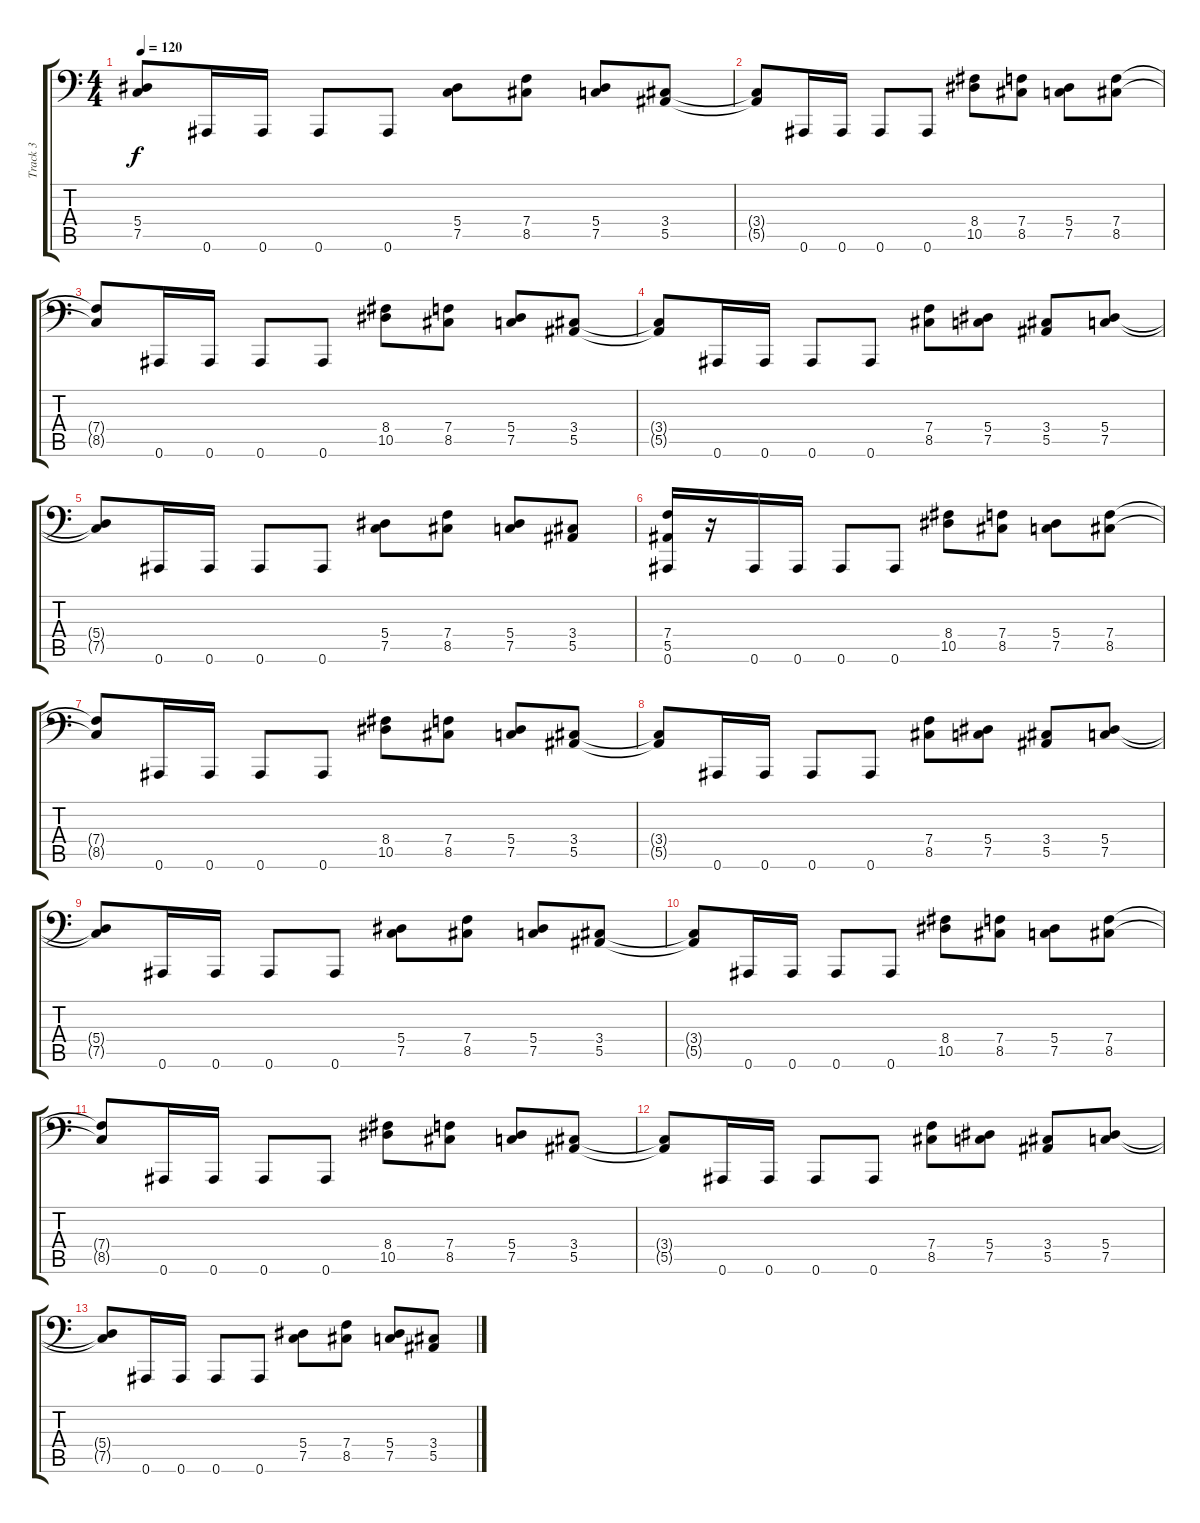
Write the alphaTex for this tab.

\track ("Track 3" "Track 3") {instrument slapbass1}
\staff {score tabs}
\tuning (Db3 Ab2 Eb2 Bb1 F1 Bb0) {hide}
\ts (4 4)
\tempo 120
\clef f4
\ks c
(5.4{t} 7.5{t}).8{dy f} 0.6.16 0.6.16 0.6.8 0.6.8 (5.4 7.5).8 (7.4 8.5).8 (5.4 7.5).8 (3.4 5.5).8 |
(3.4{t} 5.5{t}).8 0.6.16 0.6.16 0.6.8 0.6.8 (8.4 10.5).8 (7.4 8.5).8 (5.4 7.5).8 (7.4 8.5).8 |
(7.4{t} 8.5{t}).8 0.6.16 0.6.16 0.6.8 0.6.8 (8.4 10.5).8 (7.4 8.5).8 (5.4 7.5).8 (3.4 5.5).8 |
(3.4{t} 5.5{t}).8 0.6.16 0.6.16 0.6.8 0.6.8 (7.4 8.5).8 (5.4 7.5).8 (3.4 5.5).8 (5.4 7.5).8 |
(5.4{t} 7.5{t}).8 0.6.16 0.6.16 0.6.8 0.6.8 (5.4 7.5).8 (7.4 8.5).8 (5.4 7.5).8 (3.4 5.5).8 |
(7.4 5.5 0.6).16{volume 13} r.16 0.6.16 0.6.16 0.6.8 0.6.8 (8.4 10.5).8 (7.4 8.5).8 (5.4 7.5).8 (7.4 8.5).8 |
(7.4{t} 8.5{t}).8 0.6.16 0.6.16 0.6.8 0.6.8 (8.4 10.5).8 (7.4 8.5).8 (5.4 7.5).8 (3.4 5.5).8 |
(3.4{t} 5.5{t}).8 0.6.16 0.6.16 0.6.8 0.6.8 (7.4 8.5).8 (5.4 7.5).8 (3.4 5.5).8 (5.4 7.5).8 |
(5.4{t} 7.5{t}).8 0.6.16 0.6.16 0.6.8 0.6.8 (5.4 7.5).8 (7.4 8.5).8 (5.4 7.5).8 (3.4 5.5).8 |
(3.4{t} 5.5{t}).8 0.6.16 0.6.16 0.6.8 0.6.8 (8.4 10.5).8 (7.4 8.5).8 (5.4 7.5).8 (7.4 8.5).8 |
(7.4{t} 8.5{t}).8 0.6.16 0.6.16 0.6.8 0.6.8 (8.4 10.5).8 (7.4 8.5).8 (5.4 7.5).8 (3.4 5.5).8 |
(3.4{t} 5.5{t}).8 0.6.16 0.6.16 0.6.8 0.6.8 (7.4 8.5).8 (5.4 7.5).8 (3.4 5.5).8 (5.4 7.5).8 |
(5.4{t} 7.5{t}).8 0.6.16 0.6.16 0.6.8 0.6.8 (5.4 7.5).8 (7.4 8.5).8 (5.4 7.5).8 (3.4 5.5).8
